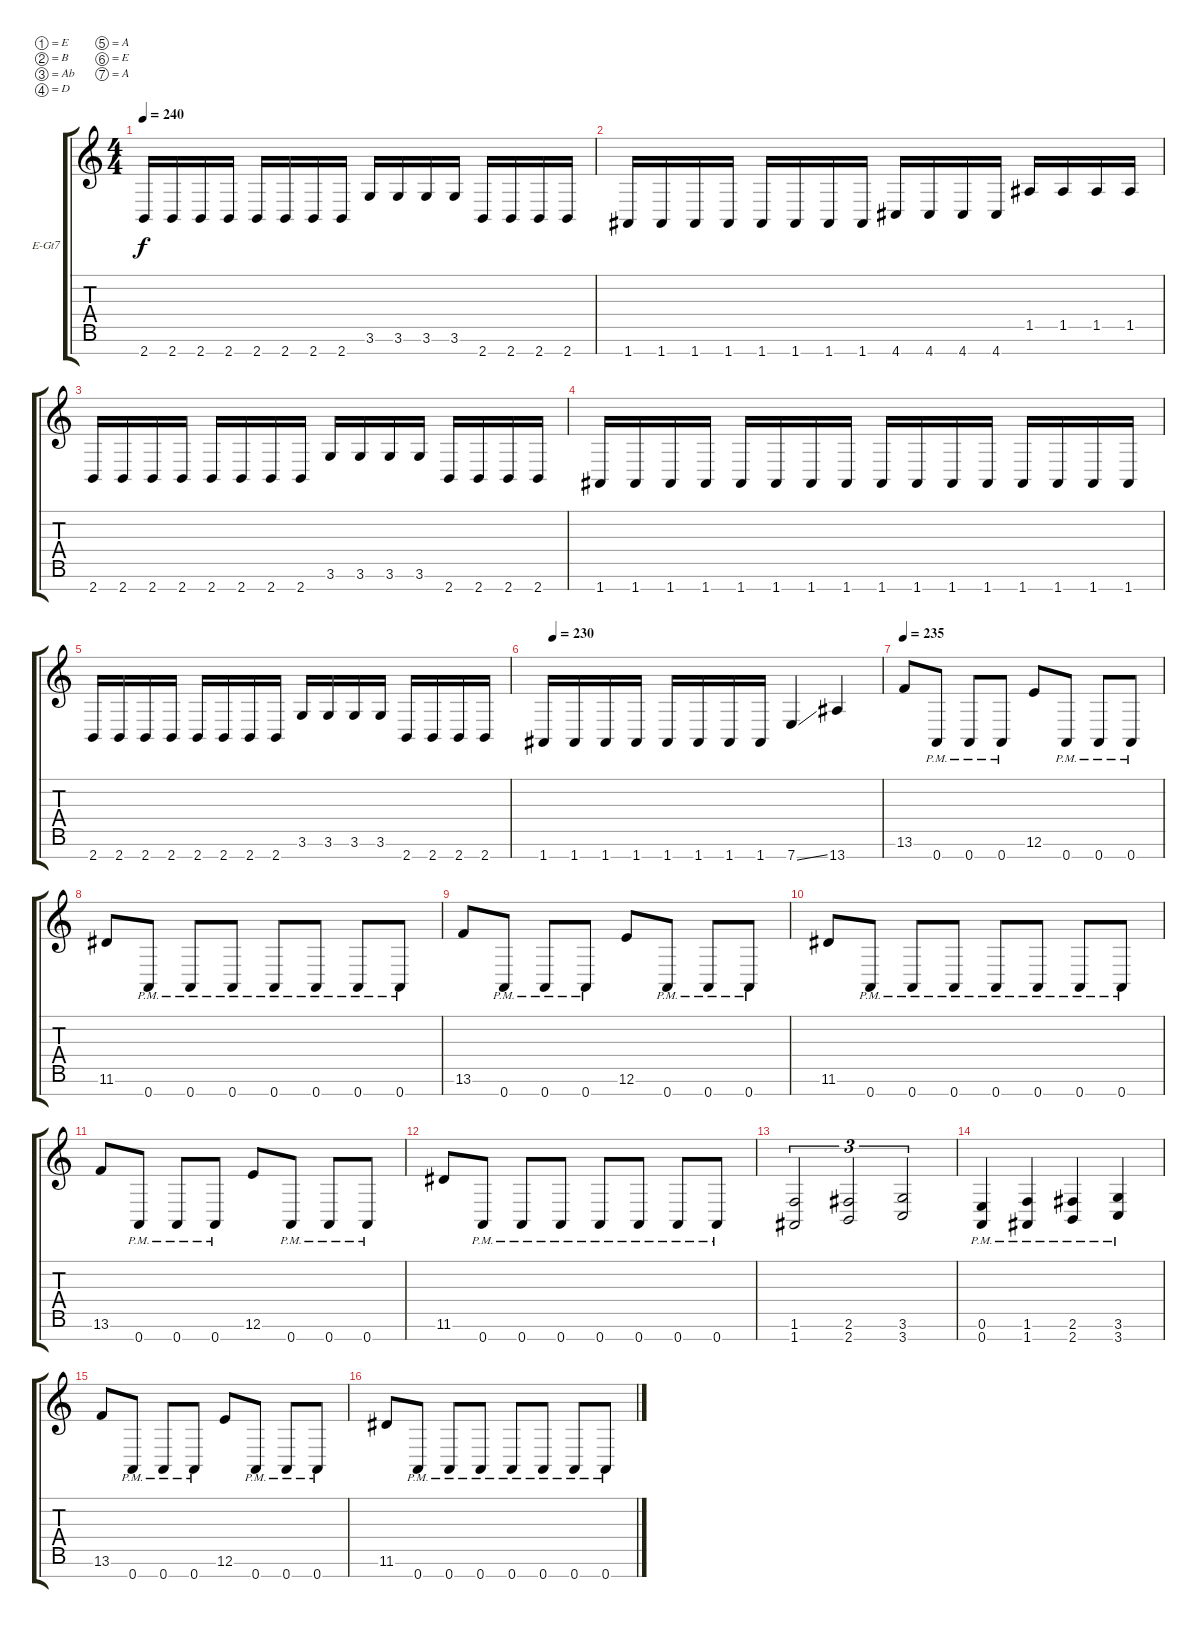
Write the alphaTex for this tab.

\bracketExtendMode groupsimilarinstruments
\firstSystemTrackNameOrientation horizontal
\otherSystemsTrackNameOrientation horizontal
\track ("Lead" "E-Gt7") {instrument distortionguitar}
\staff {score tabs}
\tuning (E4 B3 Ab3 D3 A2 E2 A1)
\ts (4 4)
\tempo 240
\clef g2
\ks c
2.7.16{dy f} 2.7.16 2.7.16 2.7.16 2.7.16 2.7.16 2.7.16 2.7.16 3.6.16 3.6.16 3.6.16 3.6.16 2.7.16 2.7.16 2.7.16 2.7.16 |
1.7.16 1.7.16 1.7.16 1.7.16 1.7.16 1.7.16 1.7.16 1.7.16 4.7.16 4.7.16 4.7.16 4.7.16 1.5.16 1.5.16 1.5.16 1.5.16 |
2.7.16 2.7.16 2.7.16 2.7.16 2.7.16 2.7.16 2.7.16 2.7.16 3.6.16 3.6.16 3.6.16 3.6.16 2.7.16 2.7.16 2.7.16 2.7.16 |
1.7.16 1.7.16 1.7.16 1.7.16 1.7.16 1.7.16 1.7.16 1.7.16 1.7.16 1.7.16 1.7.16 1.7.16 1.7.16 1.7.16 1.7.16 1.7.16 |
2.7.16 2.7.16 2.7.16 2.7.16 2.7.16 2.7.16 2.7.16 2.7.16 3.6.16 3.6.16 3.6.16 3.6.16 2.7.16 2.7.16 2.7.16 2.7.16 |
\tempo (230 0.03125)
1.7.16 1.7.16 1.7.16 1.7.16 1.7.16 1.7.16 1.7.16 1.7.16 7.7{ss}.4 13.7.4 |
\tempo 235
13.6.8 0.7{pm}.8 0.7{pm}.8 0.7{pm}.8 12.6.8 0.7{pm}.8 0.7{pm}.8 0.7{pm}.8 |
11.6.8 0.7{pm}.8 0.7{pm}.8 0.7{pm}.8 0.7{pm}.8 0.7{pm}.8 0.7{pm}.8 0.7{pm}.8 |
13.6.8 0.7{pm}.8 0.7{pm}.8 0.7{pm}.8 12.6.8 0.7{pm}.8 0.7{pm}.8 0.7{pm}.8 |
11.6.8 0.7{pm}.8 0.7{pm}.8 0.7{pm}.8 0.7{pm}.8 0.7{pm}.8 0.7{pm}.8 0.7{pm}.8 |
13.6.8 0.7{pm}.8 0.7{pm}.8 0.7{pm}.8 12.6.8 0.7{pm}.8 0.7{pm}.8 0.7{pm}.8 |
11.6.8 0.7{pm}.8 0.7{pm}.8 0.7{pm}.8 0.7{pm}.8 0.7{pm}.8 0.7{pm}.8 0.7{pm}.8 |
(1.6 1.7).2{tu (3 2)} (2.6 2.7).2{tu (3 2)} (3.6 3.7).2{tu (3 2)} |
(0.6{pm} 0.7{pm}).4 (1.6{pm} 1.7{pm}).4 (2.6{pm} 2.7{pm}).4 (3.6{pm} 3.7{pm}).4 |
13.6.8 0.7{pm}.8 0.7{pm}.8 0.7{pm}.8 12.6.8 0.7{pm}.8 0.7{pm}.8 0.7{pm}.8 |
11.6.8 0.7{pm}.8 0.7{pm}.8 0.7{pm}.8 0.7{pm}.8 0.7{pm}.8 0.7{pm}.8 0.7{pm}.8
